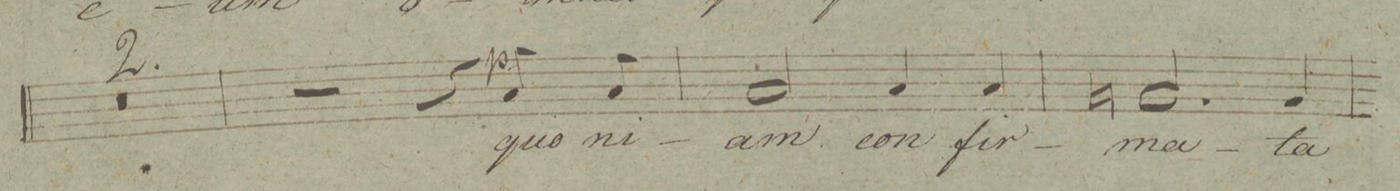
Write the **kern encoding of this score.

**kern	**text	**dynam
*I"Baſso.	*	*
*clefF4	*	*
*k[b-]	*	*
*met(c|)	*	*
*M2/2	*	*
0r	.	.
=31	=31	=31
=32	=32	=32
2r	.	.
4r	.	.
8C/	quo-	p
8C/	-ni-	.
=33	=33	=33
2C/	-am	.
4C/	con-	.
4C/	-fir-	.
=34	=34	=34
2.BBn/	-ma-	.
4BB/	-ta	.
=35	=35	=35
*-	*-	*-
